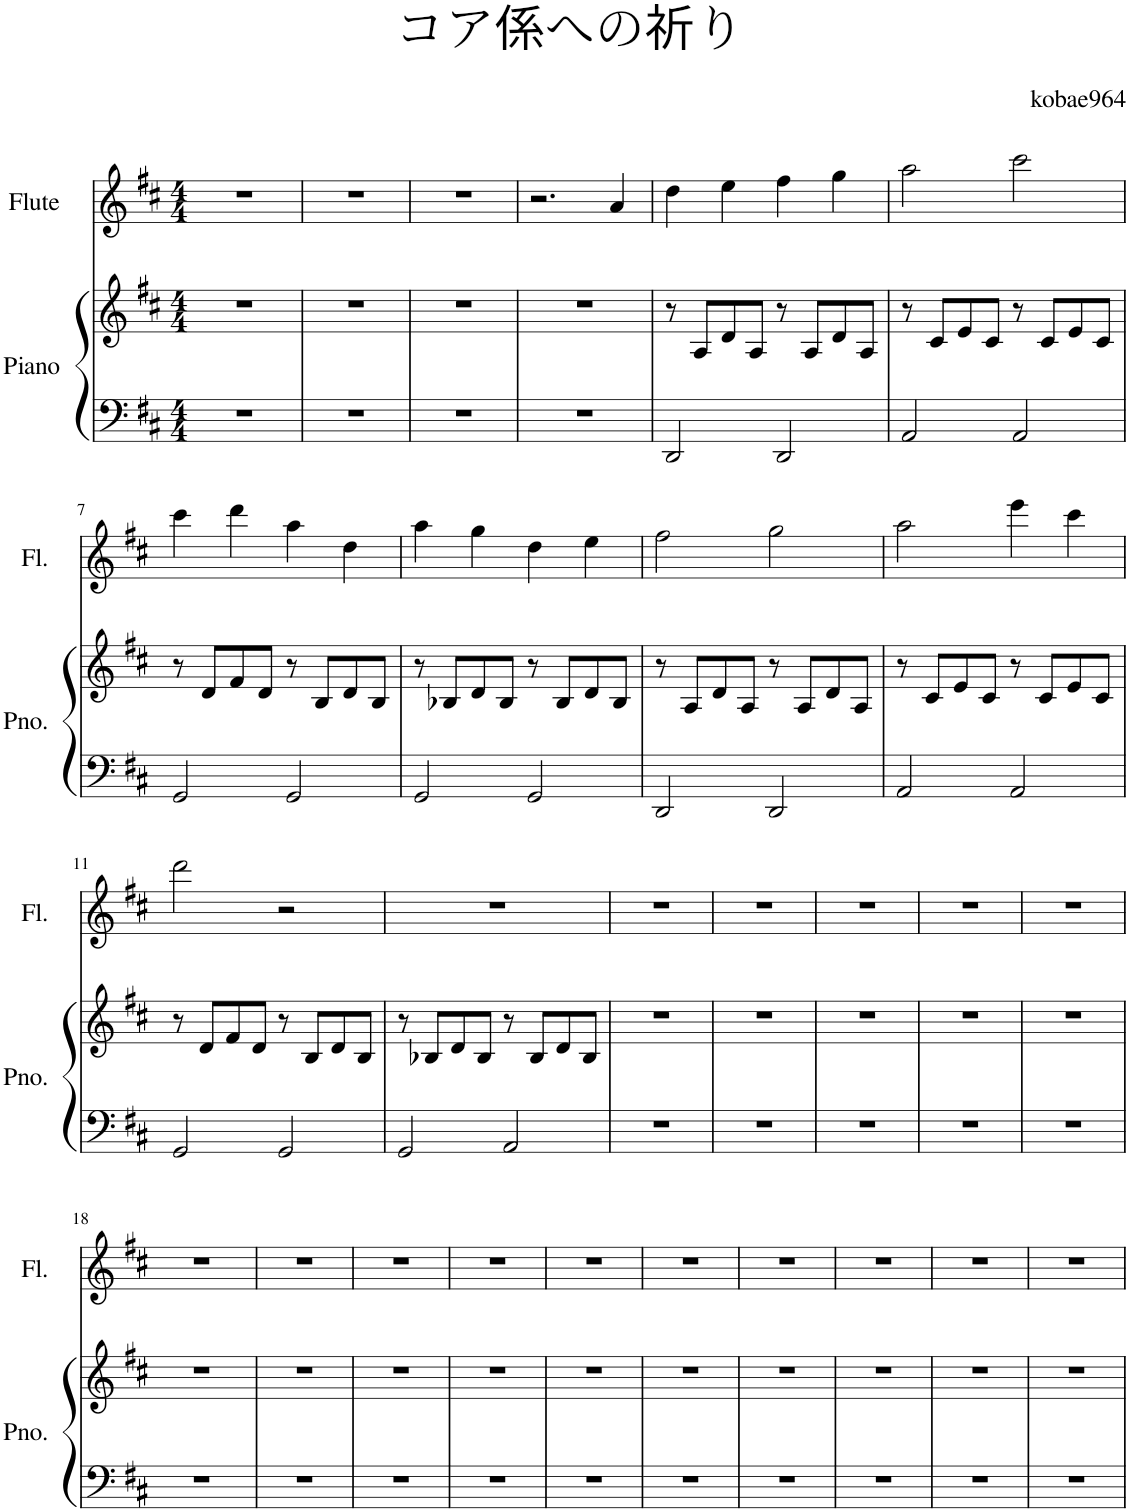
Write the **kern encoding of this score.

**kern	**kern	**kern
*part2	*part2	*part1
*staff3	*staff2	*staff1
*I"Piano	*	*I"Flute
*I'Pno.	*	*I'Fl.
*clefF4	*clefG2	*clefG2
*k[f#c#]	*k[f#c#]	*k[f#c#]
*M4/4	*M4/4	*M4/4
=1	=1	=1
1r	1r	1r
=2	=2	=2
1r	1r	1r
=3	=3	=3
1r	1r	1r
=4	=4	=4
1r	1r	2.r
.	.	4a/
=5	=5	=5
2DD/	8r	4dd\
.	8A/L	.
.	8d/	4ee\
.	8A/J	.
2DD/	8r	4ff#\
.	8A/L	.
.	8d/	4gg\
.	8A/J	.
=6	=6	=6
2AA/	8r	2aa\
.	8c#/L	.
.	8e/	.
.	8c#/J	.
2AA/	8r	2ccc#\
.	8c#/L	.
.	8e/	.
.	8c#/J	.
!!LO:LB:g=z
=7	=7	=7
2GG/	8r	4ccc#\
.	8d/L	.
.	8f#/	4ddd\
.	8d/J	.
2GG/	8r	4aa\
.	8B/L	.
.	8d/	4dd\
.	8B/J	.
=8	=8	=8
2GG/	8r	4aa\
.	8B-X/L	.
.	8d/	4gg\
.	8B-/J	.
2GG/	8r	4dd\
.	8B-/L	.
.	8d/	4ee\
.	8B-/J	.
=9	=9	=9
2DD/	8r	2ff#\
.	8A/L	.
.	8d/	.
.	8A/J	.
2DD/	8r	2gg\
.	8A/L	.
.	8d/	.
.	8A/J	.
=10	=10	=10
2AA/	8r	2aa\
.	8c#/L	.
.	8e/	.
.	8c#/J	.
2AA/	8r	4eee\
.	8c#/L	.
.	8e/	4ccc#\
.	8c#/J	.
!!LO:LB:g=z
=11	=11	=11
2GG/	8r	2ddd\
.	8d/L	.
.	8f#/	.
.	8d/J	.
2GG/	8r	2r
.	8B/L	.
.	8d/	.
.	8B/J	.
=12	=12	=12
2GG/	8r	1r
.	8B-X/L	.
.	8d/	.
.	8B-/J	.
2AA/	8r	.
.	8B-/L	.
.	8d/	.
.	8B-/J	.
=13	=13	=13
1r	1r	1r
=14	=14	=14
1r	1r	1r
=15	=15	=15
1r	1r	1r
=16	=16	=16
1r	1r	1r
=17	=17	=17
1r	1r	1r
!!LO:LB:g=z
=18	=18	=18
1r	1r	1r
=19	=19	=19
1r	1r	1r
=20	=20	=20
1r	1r	1r
=21	=21	=21
1r	1r	1r
=22	=22	=22
1r	1r	1r
=23	=23	=23
1r	1r	1r
=24	=24	=24
1r	1r	1r
=25	=25	=25
1r	1r	1r
=26	=26	=26
1r	1r	1r
=27	=27	=27
1r	1r	1r
=	=	=
*-	*-	*-
